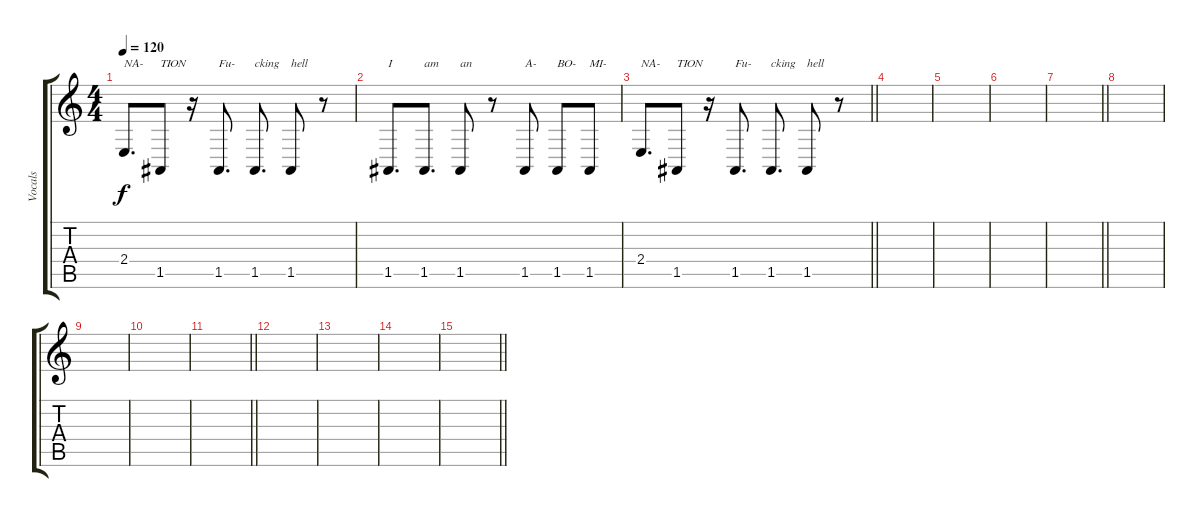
\track ("Vocals" "Vocals") {instrument oboe}
\staff {score tabs}
\tuning (E4 B3 G3 D3 A2 D2) {hide}
\ts (4 4)
\tempo 120
\clef g2
\ks c
2.4.8{d txt "NA-" dy f} 1.5.8{txt "TION"} r.16 1.5.8{d txt "Fu-"} 1.5.8{d txt "cking"} 1.5.8{txt "hell"} r.8 |
1.5.8{d txt "I"} 1.5.8{d txt "am"} 1.5.8{txt "an"} r.8 1.5.8{txt "A-"} 1.5.8{txt "BO-"} 1.5.8{txt "MI-"} |
\barLineRight lightlight
2.4.8{d txt "NA-"} 1.5.8{txt "TION"} r.16 1.5.8{d txt "Fu-"} 1.5.8{d txt "cking"} 1.5.8{txt "hell"} r.8 |
\section ("" "")
|
|
|
\barLineRight lightlight
|
|
|
|
\barLineRight lightlight
|
\section ("" "")
|
|
|
\barLineRight lightlight
